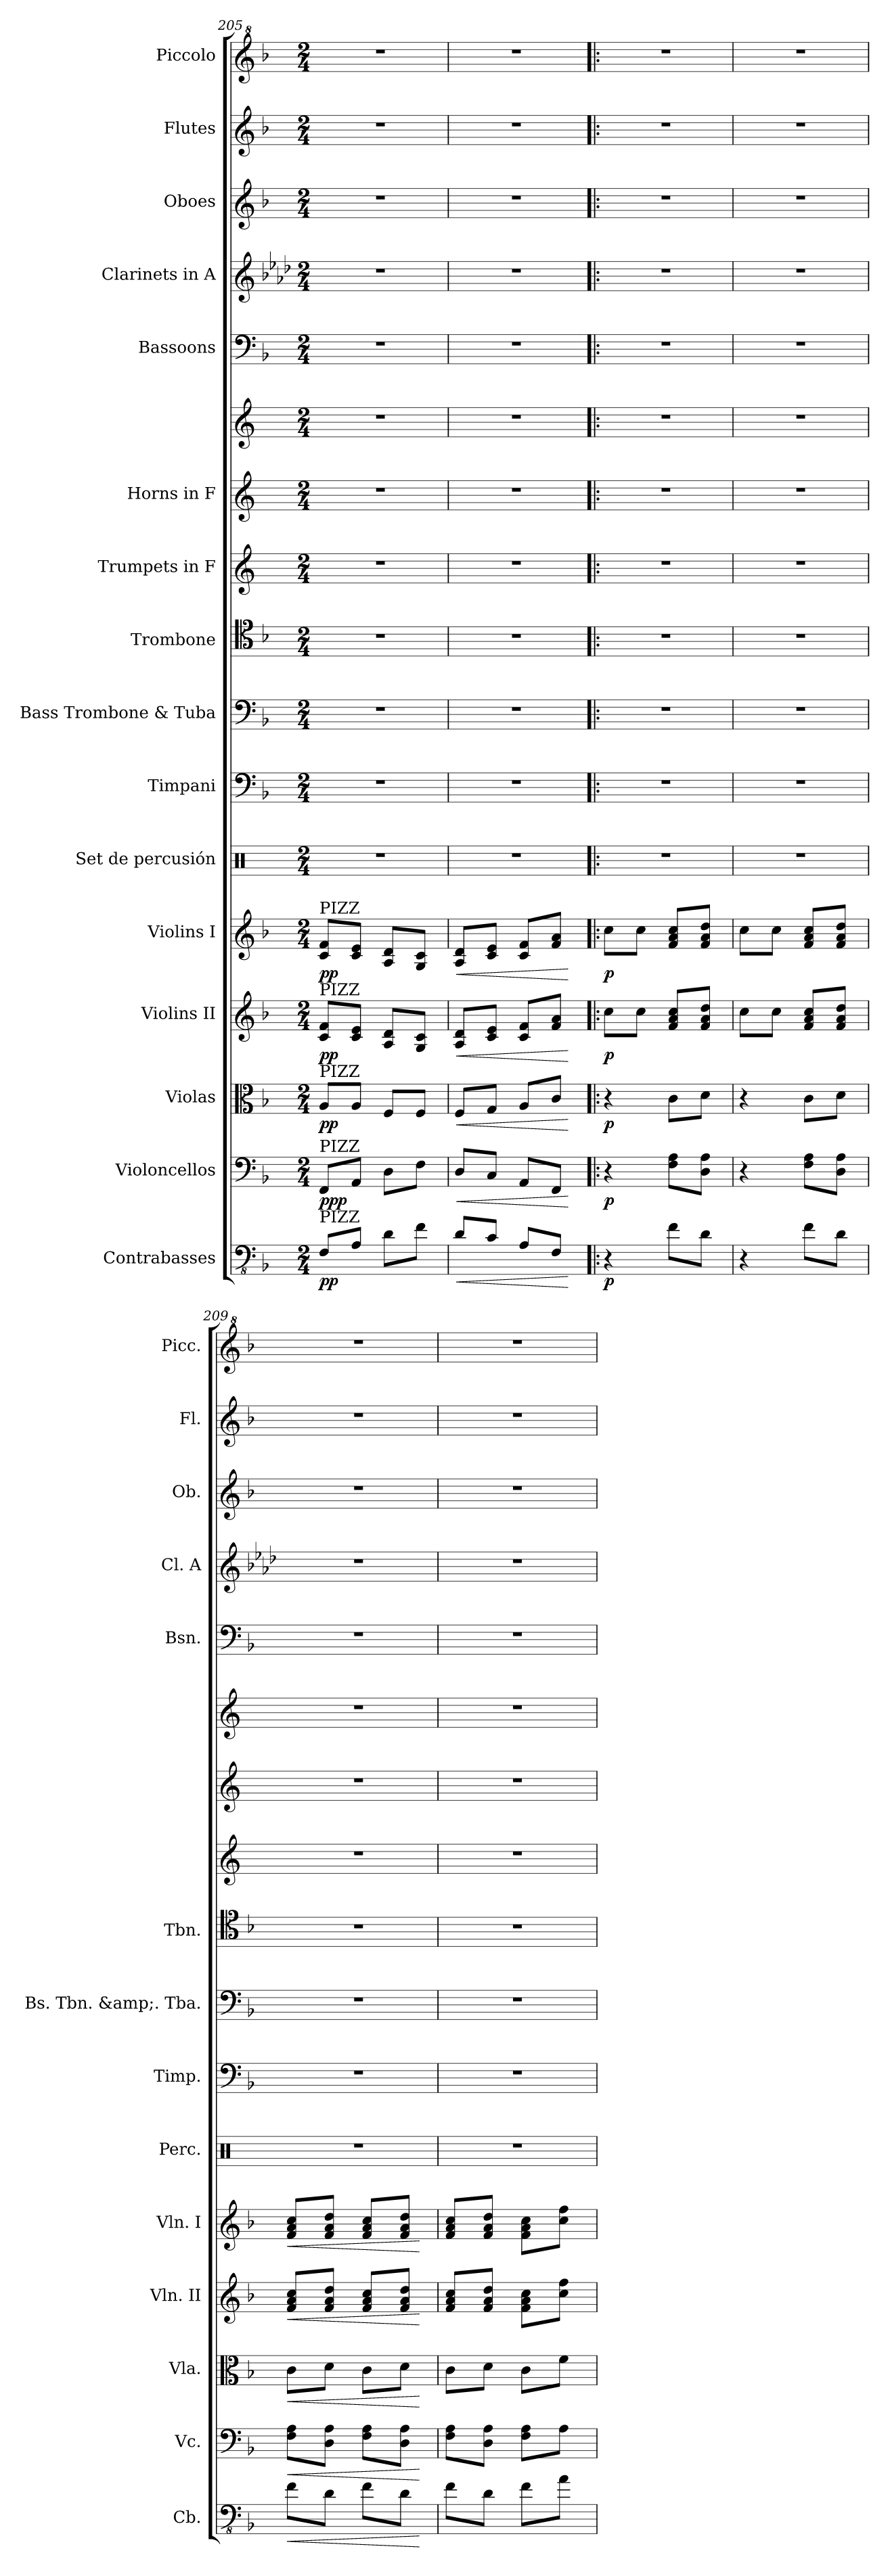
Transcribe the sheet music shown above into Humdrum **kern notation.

**kern	**dynam	**kern	**dynam	**kern	**dynam	**kern	**dynam	**kern	**dynam	**kern	**kern	**kern	**kern	**kern	**kern	**kern	**kern	**kern	**kern	**kern	**kern
*part16	*part16	*part15	*part15	*part14	*part14	*part13	*part13	*part12	*part12	*part11	*part10	*part9	*part8	*part7	*part6	*part6	*part5	*part4	*part3	*part2	*part1
*staff17	*staff17	*staff16	*staff16	*staff15	*staff15	*staff14	*staff14	*staff13	*staff13	*staff12	*staff11	*staff10	*staff9	*staff8	*staff7	*staff6	*staff5	*staff4	*staff3	*staff2	*staff1
*I"Contrabasses	*	*I"Violoncellos	*	*I"Violas	*	*I"Violins II	*	*I"Violins I	*	*I"Set de percusión	*I"Timpani	*I"Bass Trombone &amp; Tuba	*I"Trombone	*I"Trumpets in F	*I"Horns in F	*	*I"Bassoons	*I"Clarinets in A	*I"Oboes	*I"Flutes	*I"Piccolo
*I'Cb.	*	*I'Vc.	*	*I'Vla.	*	*I'Vln. II	*	*I'Vln. I	*	*I'Perc.	*I'Timp.	*I'Bs. Tbn. &amp;. Tba.	*I'Tbn.	*	*	*	*I'Bsn.	*I'Cl. A	*I'Ob.	*I'Fl.	*I'Picc.
*clefFv4	*	*clefF4	*	*clefC3	*	*clefG2	*	*clefG2	*	*clefX	*clefF4	*clefF4	*clefC4	*clefG2	*clefG2	*clefG2	*clefF4	*clefG2	*clefG2	*clefG2	*clefG^2
*ITrd7c12	*	*	*	*	*	*	*	*	*	*	*	*	*	*ITrd4c7	*ITrd4c7	*ITrd4c7	*	*ITrd2c3	*	*	*ITrd-7c-12
*k[b-]	*	*k[b-]	*	*k[b-]	*	*k[b-]	*	*k[b-]	*	*k[]	*k[b-]	*k[b-]	*k[b-]	*k[b-]	*k[b-]	*k[b-]	*k[b-]	*k[b-]	*k[b-]	*k[b-]	*k[b-]
*M2/4	*	*M2/4	*	*M2/4	*	*M2/4	*	*M2/4	*	*M2/4	*M2/4	*M2/4	*M2/4	*M2/4	*M2/4	*M2/4	*M2/4	*M2/4	*M2/4	*M2/4	*M2/4
=205	=205	=205	=205	=205	=205	=205	=205	=205	=205	=205	=205	=205	=205	=205	=205	=205	=205	=205	=205	=205	=205
!	!	!	!	!	!	!	!	!LO:TX:a:t=PIZZ	!	!	!	!	!	!	!	!	!	!	!	!	!
!	!	!	!	!	!	!LO:TX:a:t=PIZZ	!	!	!	!	!	!	!	!	!	!	!	!	!	!	!
!	!	!	!	!LO:TX:a:t=PIZZ	!	!	!	!	!	!	!	!	!	!	!	!	!	!	!	!	!
!	!	!LO:TX:a:t=PIZZ	!	!	!	!	!	!	!	!	!	!	!	!	!	!	!	!	!	!	!
!LO:TX:a:t=PIZZ	!	!	!	!	!	!	!	!	!	!	!	!	!	!	!	!	!	!	!	!	!
!	!LO:DY:b	!	!LO:DY:b	!	!	!	!	!	!	!	!	!	!	!	!	!	!	!	!	!	!
!	!	!	!LO:DY:n=1:b	!	!LO:DY:b	!	!LO:DY:b	!	!LO:DY:b	!	!	!	!	!	!	!	!	!	!	!	!
8FFF/L	pp	8FF/L	p pp	8A/L	pp	8c/ 8f/L	pp	8c/ 8f/L	pp	2r	2r	2r	2r	2r	2r	2r	2r	2r	2r	2r	2r
8AAA/J	.	8AA/J	.	8A/J	.	8c/ 8e/J	.	8c/ 8e/J	.	.	.	.	.	.	.	.	.	.	.	.	.
8DD\L	.	8D\L	.	8F/L	.	8A/ 8d/L	.	8A/ 8d/L	.	.	.	.	.	.	.	.	.	.	.	.	.
8FF\J	.	8F\J	.	8F/J	.	8G/ 8c/J	.	8G/ 8c/J	.	.	.	.	.	.	.	.	.	.	.	.	.
=206	=206	=206	=206	=206	=206	=206	=206	=206	=206	=206	=206	=206	=206	=206	=206	=206	=206	=206	=206	=206	=206
!	!LO:HP:b	!	!LO:HP:b	!	!LO:HP:b	!	!LO:HP:b	!	!LO:HP:b	!	!	!	!	!	!	!	!	!	!	!	!
8DD/L	<	8D/L	<	8F/L	<	8A/ 8d/L	<	8A/ 8d/L	<	2r	2r	2r	2r	2r	2r	2r	2r	2r	2r	2r	2r
8CC/J	.	8C/J	.	8G/J	.	8c/ 8e/J	.	8c/ 8e/J	.	.	.	.	.	.	.	.	.	.	.	.	.
8AAA/L	.	8AA/L	.	8A/L	.	8c/ 8f/L	.	8c/ 8f/L	.	.	.	.	.	.	.	.	.	.	.	.	.
8FFF/J	.	8FF/J	.	8c/J	.	8f/ 8a/J	.	8f/ 8a/J	.	.	.	.	.	.	.	.	.	.	.	.	.
.	[	.	[	.	[	.	[	.	[	.	.	.	.	.	.	.	.	.	.	.	.
=207!|:	=207!|:	=207!|:	=207!|:	=207!|:	=207!|:	=207!|:	=207!|:	=207!|:	=207!|:	=207!|:	=207!|:	=207!|:	=207!|:	=207!|:	=207!|:	=207!|:	=207!|:	=207!|:	=207!|:	=207!|:	=207!|:
!	!LO:DY:b	!	!LO:DY:b	!	!LO:DY:b	!	!LO:DY:b	!	!LO:DY:b	!	!	!	!	!	!	!	!	!	!	!	!
4r	p	4r	p	4r	p	8cc\L	p	8cc\L	p	2r	2r	2r	2r	2r	2r	2r	2r	2r	2r	2r	2r
.	.	.	.	.	.	8cc\J	.	8cc\J	.	.	.	.	.	.	.	.	.	.	.	.	.
8FF\L	.	8F\ 8A\L	.	8c\L	.	8f/ 8a/ 8cc/L	.	8f/ 8a/ 8cc/L	.	.	.	.	.	.	.	.	.	.	.	.	.
8DD\J	.	8D\ 8A\J	.	8d\J	.	8f/ 8a/ 8dd/J	.	8f/ 8a/ 8dd/J	.	.	.	.	.	.	.	.	.	.	.	.	.
!!LO:PB:g=z
=208	=208	=208	=208	=208	=208	=208	=208	=208	=208	=208	=208	=208	=208	=208	=208	=208	=208	=208	=208	=208	=208
4r	.	4r	.	4r	.	8cc\L	.	8cc\L	.	2r	2r	2r	2r	2r	2r	2r	2r	2r	2r	2r	2r
.	.	.	.	.	.	8cc\J	.	8cc\J	.	.	.	.	.	.	.	.	.	.	.	.	.
8FF\L	.	8F\ 8A\L	.	8c\L	.	8f/ 8a/ 8cc/L	.	8f/ 8a/ 8cc/L	.	.	.	.	.	.	.	.	.	.	.	.	.
8DD\J	.	8D\ 8A\J	.	8d\J	.	8f/ 8a/ 8dd/J	.	8f/ 8a/ 8dd/J	.	.	.	.	.	.	.	.	.	.	.	.	.
=209	=209	=209	=209	=209	=209	=209	=209	=209	=209	=209	=209	=209	=209	=209	=209	=209	=209	=209	=209	=209	=209
!	!LO:HP:b	!	!LO:HP:b	!	!LO:HP:b	!	!LO:HP:b	!	!LO:HP:b	!	!	!	!	!	!	!	!	!	!	!	!
8FF\L	<	8F\ 8A\L	<	8c\L	<	8f/ 8a/ 8cc/L	<	8f/ 8a/ 8cc/L	<	2r	2r	2r	2r	2r	2r	2r	2r	2r	2r	2r	2r
8DD\J	.	8D\ 8A\J	.	8d\J	.	8f/ 8a/ 8dd/J	.	8f/ 8a/ 8dd/J	.	.	.	.	.	.	.	.	.	.	.	.	.
8FF\L	.	8F\ 8A\L	.	8c\L	.	8f/ 8a/ 8cc/L	.	8f/ 8a/ 8cc/L	.	.	.	.	.	.	.	.	.	.	.	.	.
8DD\J	.	8D\ 8A\J	.	8d\J	.	8f/ 8a/ 8dd/J	.	8f/ 8a/ 8dd/J	.	.	.	.	.	.	.	.	.	.	.	.	.
.	[	.	[	.	[	.	[	.	[	.	.	.	.	.	.	.	.	.	.	.	.
=210	=210	=210	=210	=210	=210	=210	=210	=210	=210	=210	=210	=210	=210	=210	=210	=210	=210	=210	=210	=210	=210
8FF\L	.	8F\ 8A\L	.	8c\L	.	8f/ 8a/ 8cc/L	.	8f/ 8a/ 8cc/L	.	2r	2r	2r	2r	2r	2r	2r	2r	2r	2r	2r	2r
8DD\J	.	8D\ 8A\J	.	8d\J	.	8f/ 8a/ 8dd/J	.	8f/ 8a/ 8dd/J	.	.	.	.	.	.	.	.	.	.	.	.	.
8FF\L	.	8F\ 8A\L	.	8c\L	.	8f\ 8a\ 8cc\L	.	8f\ 8a\ 8cc\L	.	.	.	.	.	.	.	.	.	.	.	.	.
8AA\J	.	8A\J	.	8f\J	.	8cc\ 8ff\J	.	8cc\ 8ff\J	.	.	.	.	.	.	.	.	.	.	.	.	.
=	=	=	=	=	=	=	=	=	=	=	=	=	=	=	=	=	=	=	=	=	=
*-	*-	*-	*-	*-	*-	*-	*-	*-	*-	*-	*-	*-	*-	*-	*-	*-	*-	*-	*-	*-	*-
